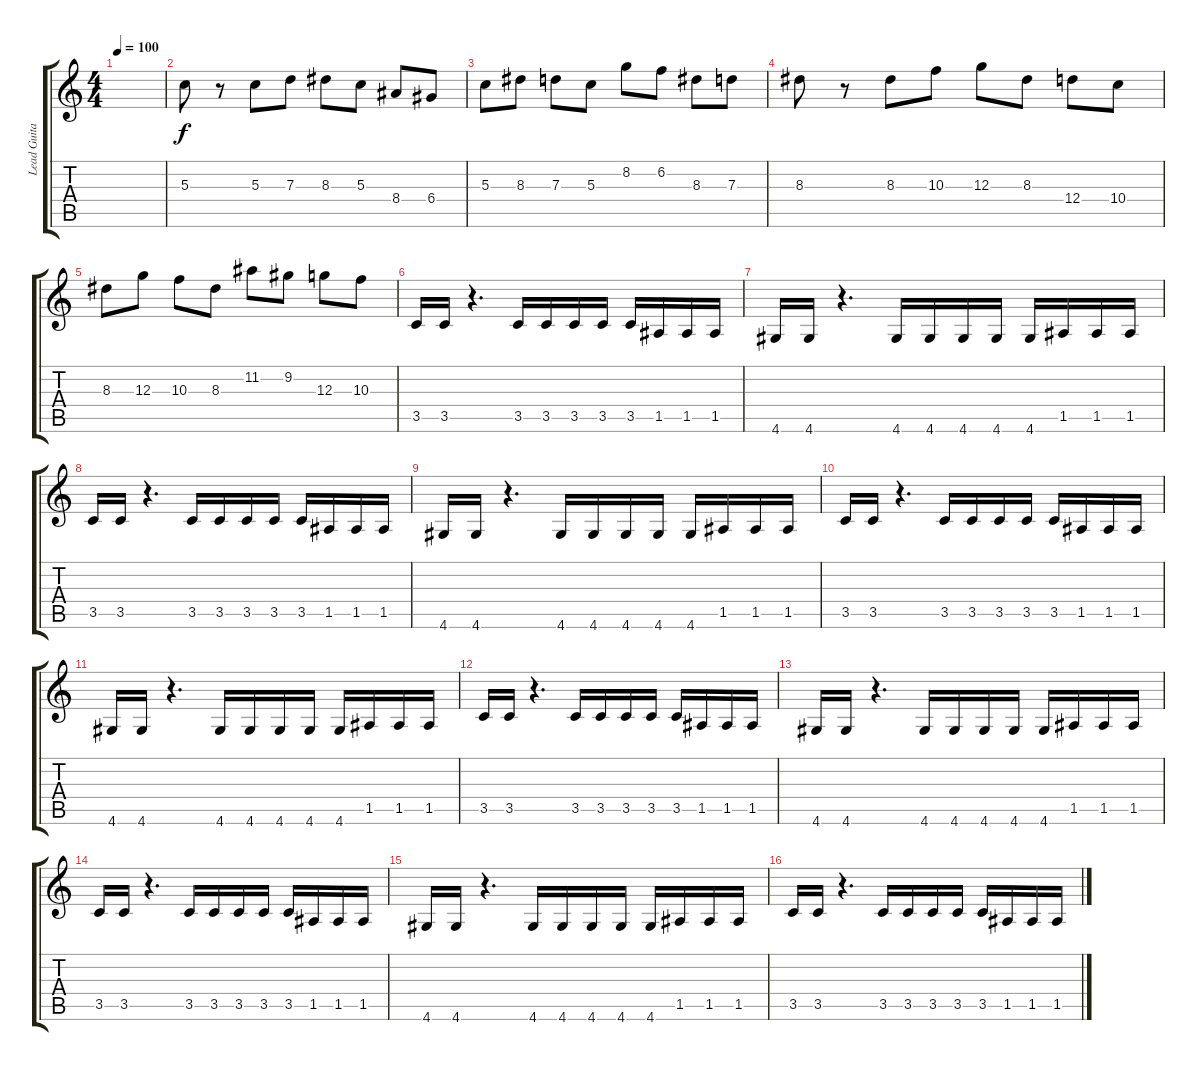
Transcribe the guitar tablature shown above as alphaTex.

\track ("Lead Guitar" "Lead Guita") {instrument distortionguitar}
\staff {score tabs}
\tuning (E4 B3 G3 D3 A2 E2) {hide}
\ts (4 4)
\tempo 100
\clef g2
\ks c
|
5.3.8 r.8 5.3.8 7.3.8 8.3.8 5.3.8 8.4.8 6.4.8 |
5.3.8 8.3.8 7.3.8 5.3.8 8.2.8 6.2.8 8.3.8 7.3.8 |
8.3.8 r.8 8.3.8 10.3.8 12.3.8 8.3.8 12.4.8 10.4.8 |
8.3.8 12.3.8 10.3.8 8.3.8 11.2.8 9.2.8 12.3.8 10.3.8 |
3.5.16 3.5.16 r.4{d} 3.5.16 3.5.16 3.5.16 3.5.16 3.5.16 1.5.16 1.5.16 1.5.16 |
4.6.16 4.6.16 r.4{d} 4.6.16 4.6.16 4.6.16 4.6.16 4.6.16 1.5.16 1.5.16 1.5.16 |
3.5.16 3.5.16 r.4{d} 3.5.16 3.5.16 3.5.16 3.5.16 3.5.16 1.5.16 1.5.16 1.5.16 |
4.6.16 4.6.16 r.4{d} 4.6.16 4.6.16 4.6.16 4.6.16 4.6.16 1.5.16 1.5.16 1.5.16 |
3.5.16 3.5.16 r.4{d} 3.5.16 3.5.16 3.5.16 3.5.16 3.5.16 1.5.16 1.5.16 1.5.16 |
4.6.16 4.6.16 r.4{d} 4.6.16 4.6.16 4.6.16 4.6.16 4.6.16 1.5.16 1.5.16 1.5.16 |
3.5.16 3.5.16 r.4{d} 3.5.16 3.5.16 3.5.16 3.5.16 3.5.16 1.5.16 1.5.16 1.5.16 |
4.6.16 4.6.16 r.4{d} 4.6.16 4.6.16 4.6.16 4.6.16 4.6.16 1.5.16 1.5.16 1.5.16 |
3.5.16 3.5.16 r.4{d} 3.5.16 3.5.16 3.5.16 3.5.16 3.5.16 1.5.16 1.5.16 1.5.16 |
4.6.16 4.6.16 r.4{d} 4.6.16 4.6.16 4.6.16 4.6.16 4.6.16 1.5.16 1.5.16 1.5.16 |
3.5.16 3.5.16 r.4{d} 3.5.16 3.5.16 3.5.16 3.5.16 3.5.16 1.5.16 1.5.16 1.5.16
